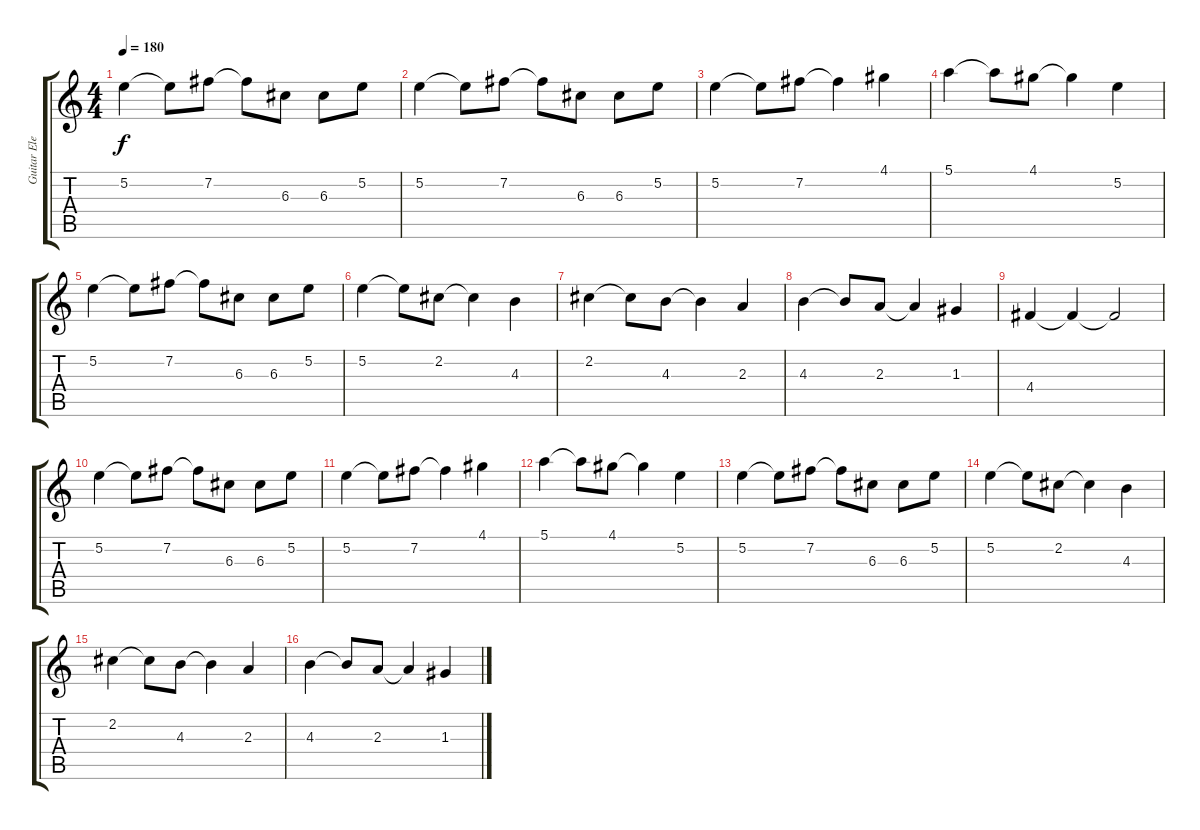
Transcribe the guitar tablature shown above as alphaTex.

\track ("Guitar Electrique" "Guitar Ele") {instrument distortionguitar}
\staff {score tabs}
\tuning (E4 B3 G3 D3 A2 E2) {hide}
\ts (4 4)
\tempo 180
\clef g2
\ks c
5.2.4{dy f} 5.2{t}.8 7.2.8 7.2{t}.8 6.3.8 6.3.8 5.2.8 |
5.2.4 5.2{t}.8 7.2.8 7.2{t}.8 6.3.8 6.3.8 5.2.8 |
5.2.4 5.2{t}.8 7.2.8 7.2{t}.4 4.1.4 |
5.1.4 5.1{t}.8 4.1.8 4.1{t}.4 5.2.4 |
5.2.4 5.2{t}.8 7.2.8 7.2{t}.8 6.3.8 6.3.8 5.2.8 |
5.2.4 5.2{t}.8 2.2.8 2.2{t}.4 4.3.4 |
2.2.4 2.2{t}.8 4.3.8 4.3{t}.4 2.3.4 |
4.3.4 4.3{t}.8 2.3.8 2.3{t}.4 1.3.4 |
4.4.4 4.4{t}.4 4.4{t}.2 |
5.2.4 5.2{t}.8 7.2.8 7.2{t}.8 6.3.8 6.3.8 5.2.8 |
5.2.4 5.2{t}.8 7.2.8 7.2{t}.4 4.1.4 |
5.1.4 5.1{t}.8 4.1.8 4.1{t}.4 5.2.4 |
5.2.4 5.2{t}.8 7.2.8 7.2{t}.8 6.3.8 6.3.8 5.2.8 |
5.2.4 5.2{t}.8 2.2.8 2.2{t}.4 4.3.4 |
2.2.4 2.2{t}.8 4.3.8 4.3{t}.4 2.3.4 |
4.3.4 4.3{t}.8 2.3.8 2.3{t}.4 1.3.4
